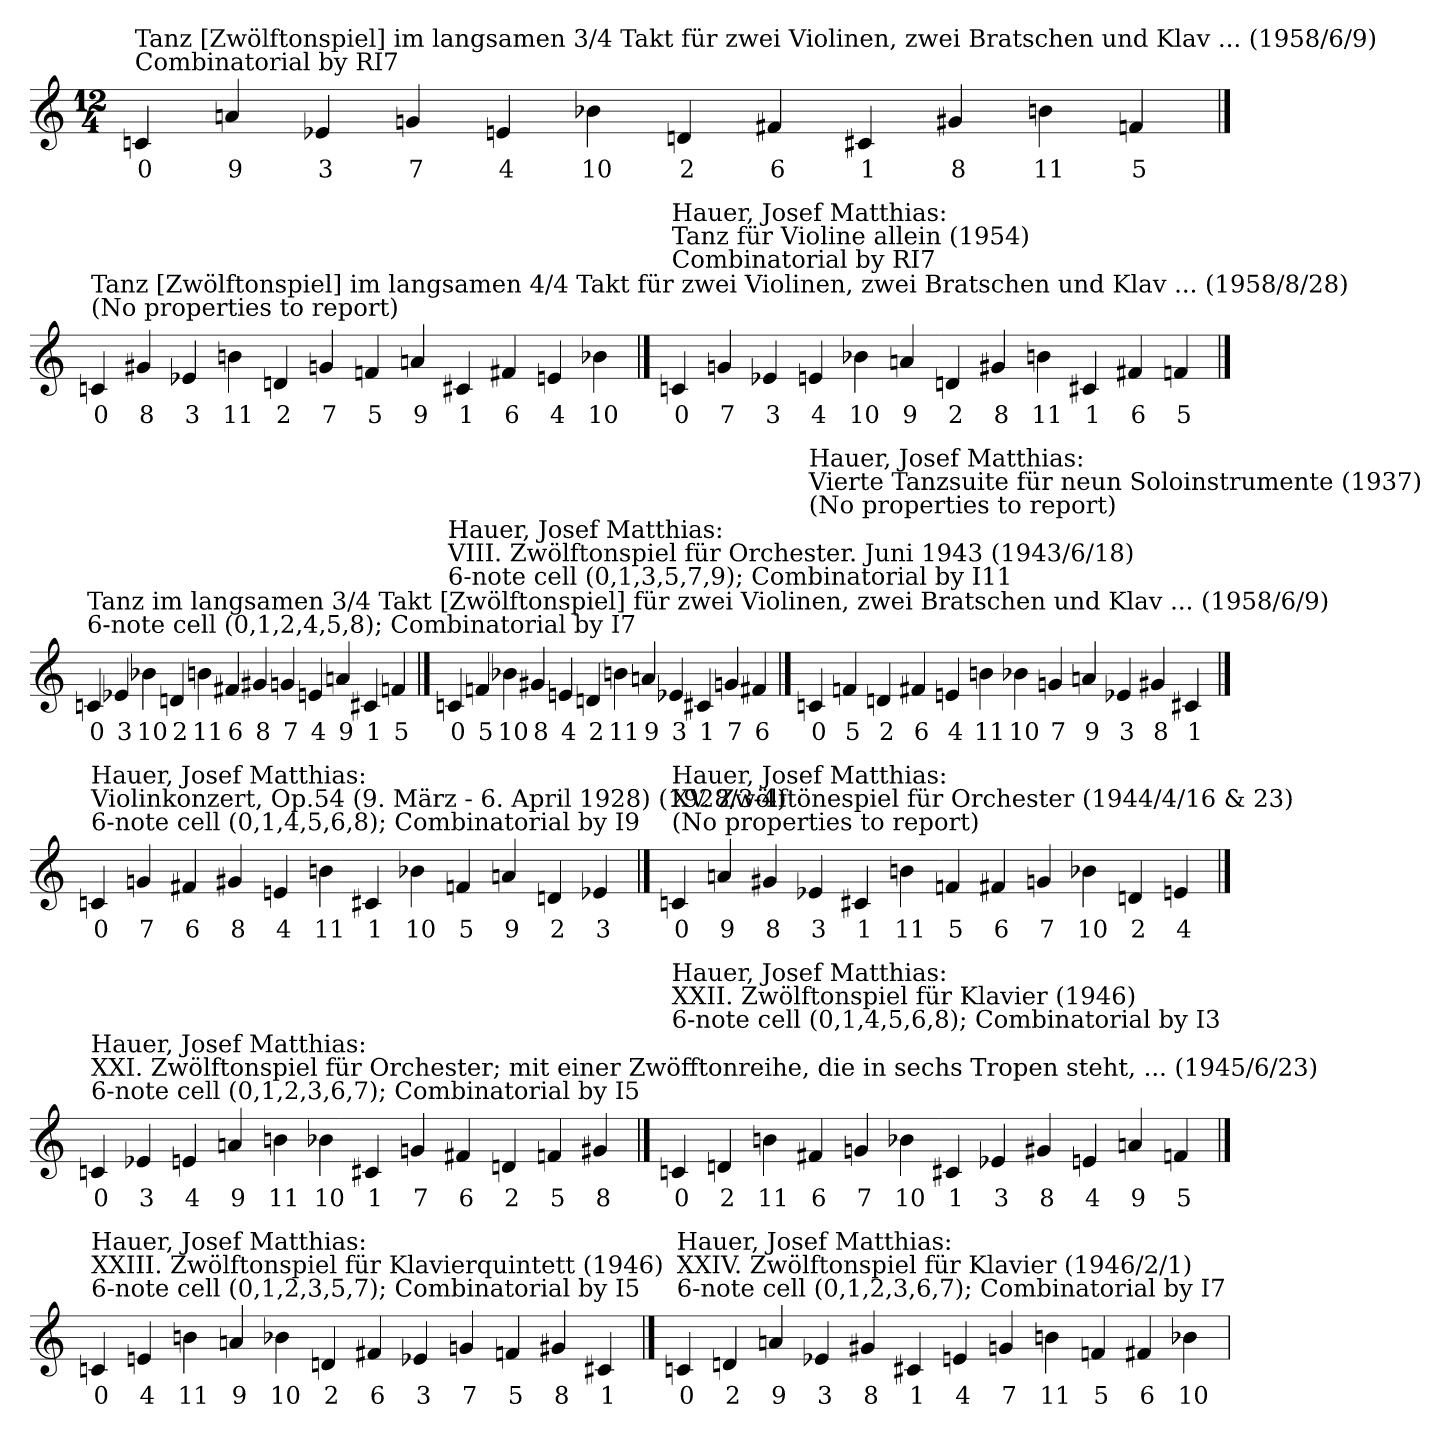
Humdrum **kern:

**kern	**text
*part1	*part1
*staff1	*staff1
!!LO:LB:g=z
*M12/4	*
==517	==517
!LO:TX:t=Hauer, Josef Matthias&colon; \nTanz [Zwölftonspiel] im langsamen 3/4 Takt für zwei Violinen, zwei Bratschen und Klav ... (1958/6/9)\nCombinatorial by RI7	!
4cn	0
4an	9
4e-X	3
4gn	7
4en	4
4b-X	10
4dn	2
4f#X	6
4c#X	1
4g#X	8
4bn	11
4fn	5
!!LO:LB:g=z
==518	==518
!LO:TX:t=Hauer, Josef Matthias&colon; \nTanz [Zwölftonspiel] im langsamen 4/4 Takt für zwei Violinen, zwei Bratschen und Klav ... (1958/8/28)\n(No properties to report)	!
4cn	0
4g#X	8
4e-X	3
4bn	11
4dn	2
4gn	7
4fn	5
4an	9
4c#X	1
4f#X	6
4en	4
4b-X	10
!!LO:LB:g=z
==519	==519
!LO:TX:t=Hauer, Josef Matthias&colon; \nTanz für Violine allein (1954)\nCombinatorial by RI7	!
4cn	0
4gn	7
4e-X	3
4en	4
4b-X	10
4an	9
4dn	2
4g#X	8
4bn	11
4c#X	1
4f#X	6
4fn	5
!!LO:LB:g=z
==520	==520
!LO:TX:t=Hauer, Josef Matthias&colon; \nTanz im langsamen 3/4 Takt [Zwölftonspiel] für zwei Violinen, zwei Bratschen und Klav ... (1958/6/9)\n6-note cell (0,1,2,4,5,8); Combinatorial by I7	!
4cn	0
4e-X	3
4b-X	10
4dn	2
4bn	11
4f#X	6
4g#X	8
4gn	7
4en	4
4an	9
4c#X	1
4fn	5
!!LO:LB:g=z
==521	==521
!LO:TX:t=Hauer, Josef Matthias&colon; \nVIII. Zwölftonspiel für Orchester. Juni 1943 (1943/6/18)\n6-note cell (0,1,3,5,7,9); Combinatorial by I11	!
4cn	0
4fn	5
4b-X	10
4g#X	8
4en	4
4dn	2
4bn	11
4an	9
4e-X	3
4c#X	1
4gn	7
4f#X	6
!!LO:LB:g=z
==522	==522
!LO:TX:t=Hauer, Josef Matthias&colon; \nVierte Tanzsuite für neun Soloinstrumente (1937)\n(No properties to report)	!
4cn	0
4fn	5
4dn	2
4f#X	6
4en	4
4bn	11
4b-X	10
4gn	7
4an	9
4e-X	3
4g#X	8
4c#X	1
!!LO:LB:g=z
==523	==523
!LO:TX:t=Hauer, Josef Matthias&colon; \nViolinkonzert, Op.54 (9. März - 6. April 1928) (1928/3-4)\n6-note cell (0,1,4,5,6,8); Combinatorial by I9	!
4cn	0
4gn	7
4f#X	6
4g#X	8
4en	4
4bn	11
4c#X	1
4b-X	10
4fn	5
4an	9
4dn	2
4e-X	3
!!LO:LB:g=z
==524	==524
!LO:TX:t=Hauer, Josef Matthias&colon; \nXV. Zwölftönespiel für Orchester (1944/4/16 & 23)\n(No properties to report)	!
4cn	0
4an	9
4g#X	8
4e-X	3
4c#X	1
4bn	11
4fn	5
4f#X	6
4gn	7
4b-X	10
4dn	2
4en	4
!!LO:LB:g=z
==525	==525
!LO:TX:t=Hauer, Josef Matthias&colon; \nXXI. Zwölftonspiel für Orchester; mit einer Zwöfftonreihe, die in sechs Tropen steht, ... (1945/6/23)\n6-note cell (0,1,2,3,6,7); Combinatorial by I5	!
4cn	0
4e-X	3
4en	4
4an	9
4bn	11
4b-X	10
4c#X	1
4gn	7
4f#X	6
4dn	2
4fn	5
4g#X	8
!!LO:LB:g=z
==526	==526
!LO:TX:t=Hauer, Josef Matthias&colon; \nXXII. Zwölftonspiel für Klavier (1946)\n6-note cell (0,1,4,5,6,8); Combinatorial by I3	!
4cn	0
4dn	2
4bn	11
4f#X	6
4gn	7
4b-X	10
4c#X	1
4e-X	3
4g#X	8
4en	4
4an	9
4fn	5
!!LO:LB:g=z
==527	==527
!LO:TX:t=Hauer, Josef Matthias&colon; \nXXIII. Zwölftonspiel für Klavierquintett (1946)\n6-note cell (0,1,2,3,5,7); Combinatorial by I5	!
4cn	0
4en	4
4bn	11
4an	9
4b-X	10
4dn	2
4f#X	6
4e-X	3
4gn	7
4fn	5
4g#X	8
4c#X	1
!!LO:LB:g=z
==528	==528
!LO:TX:t=Hauer, Josef Matthias&colon; \nXXIV. Zwölftonspiel für Klavier (1946/2/1)\n6-note cell (0,1,2,3,6,7); Combinatorial by I7	!
4cn	0
4dn	2
4an	9
4e-X	3
4g#X	8
4c#X	1
4en	4
4gn	7
4bn	11
4fn	5
4f#X	6
4b-X	10
=	=
*-	*-
